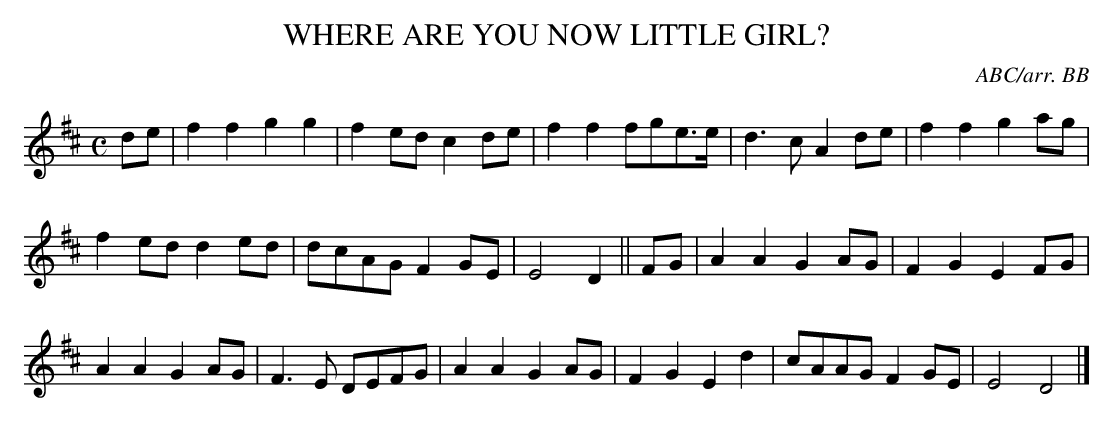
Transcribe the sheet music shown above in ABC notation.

X:1
T:WHERE ARE YOU NOW LITTLE GIRL?
Y:"andante"
C:ABC/arr. BB
L:1/8
M:C
K:D
de|f2f2 g2g2|f2ed c2de|f2f2 fge>e|d3c A2de|f2f2 g2ag|
f2ed d2ed|dcAG F2GE|E4 D2||FG|A2A2 G2AG|F2G2 E2FG|
A2A2 G2AG|F3E DEFG|A2A2 G2AG|F2G2 E2d2|cAAG F2GE|E4 D4|]
